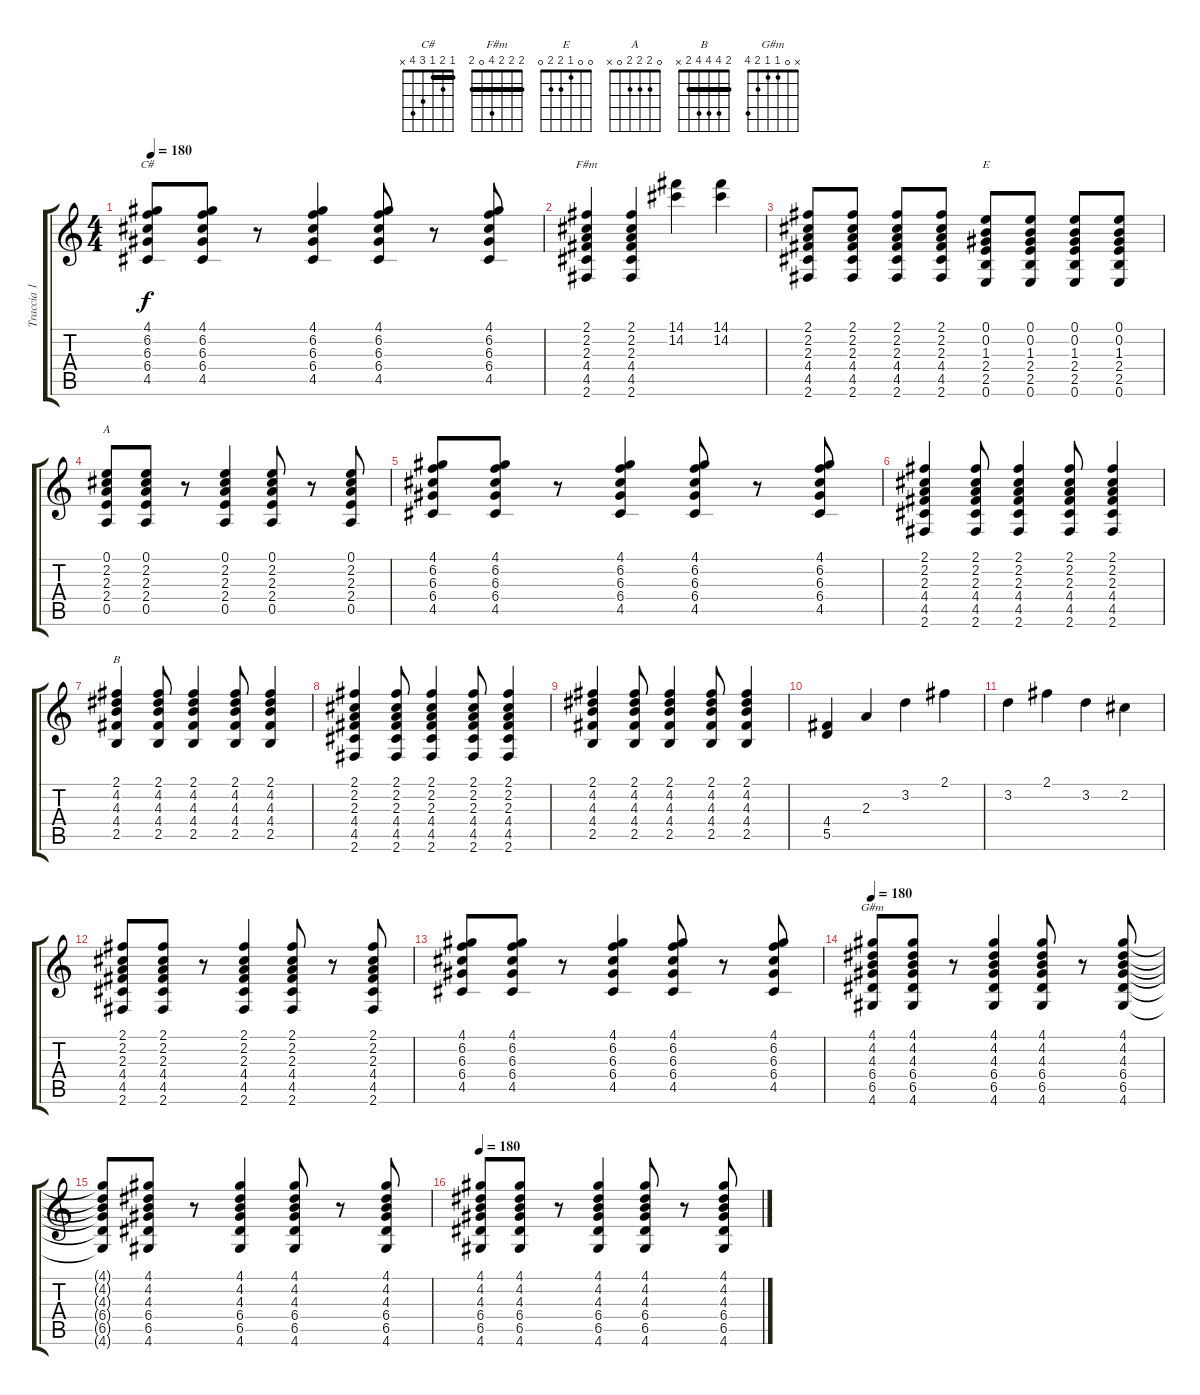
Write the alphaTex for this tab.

\track ("Traccia 1" "Traccia 1") {instrument distortionguitar}
\staff {score tabs}
\tuning (E4 B3 G3 D3 A2 E2) {hide}
\chord ("C#" 1 2 1 3 4 x) {barre 1}
\chord ("F#m" 2 2 2 4 0 2) {barre 2}
\chord ("E" 0 0 1 2 2 0)
\chord ("A" 0 2 2 2 0 x)
\chord ("B" 2 4 4 4 2 x) {barre 2}
\chord ("G#m" x 0 1 1 2 4)
\ts (4 4)
\tempo 180
\clef g2
\ks c
(4.1 6.2 6.3 6.4 4.5).8{ch "C#" dy f} (4.1 6.2 6.3 6.4 4.5).8 r.8 (4.1 6.2 6.3 6.4 4.5).4 (4.1 6.2 6.3 6.4 4.5).8 r.8 (4.1 6.2 6.3 6.4 4.5).8 |
(2.1 2.2 2.3 4.4 4.5 2.6).4{ch "F#m"} (2.1 2.2 2.3 4.4 4.5 2.6).4 (14.1 14.2).4 (14.1 14.2).4 |
(2.1 2.2 2.3 4.4 4.5 2.6).8 (2.1 2.2 2.3 4.4 4.5 2.6).8 (2.1 2.2 2.3 4.4 4.5 2.6).8 (2.1 2.2 2.3 4.4 4.5 2.6).8 (0.1 0.2 1.3 2.4 2.5 0.6).8{ch "E"} (0.1 0.2 1.3 2.4 2.5 0.6).8 (0.1 0.2 1.3 2.4 2.5 0.6).8 (0.1 0.2 1.3 2.4 2.5 0.6).8 |
(0.1 2.2 2.3 2.4 0.5).8{ch "A"} (0.1 2.2 2.3 2.4 0.5).8 r.8 (0.1 2.2 2.3 2.4 0.5).4 (0.1 2.2 2.3 2.4 0.5).8 r.8 (0.1 2.2 2.3 2.4 0.5).8 |
(4.1 6.2 6.3 6.4 4.5).8 (4.1 6.2 6.3 6.4 4.5).8 r.8 (4.1 6.2 6.3 6.4 4.5).4 (4.1 6.2 6.3 6.4 4.5).8 r.8 (4.1 6.2 6.3 6.4 4.5).8 |
(2.1 2.2 2.3 4.4 4.5 2.6).4 (2.1 2.2 2.3 4.4 4.5 2.6).8 (2.1 2.2 2.3 4.4 4.5 2.6).4 (2.1 2.2 2.3 4.4 4.5 2.6).8 (2.1 2.2 2.3 4.4 4.5 2.6).4 |
(2.1 4.2 4.3 4.4 2.5).4{ch "B"} (2.1 4.2 4.3 4.4 2.5).8 (2.1 4.2 4.3 4.4 2.5).4 (2.1 4.2 4.3 4.4 2.5).8 (2.1 4.2 4.3 4.4 2.5).4 |
(2.1 2.2 2.3 4.4 4.5 2.6).4 (2.1 2.2 2.3 4.4 4.5 2.6).8 (2.1 2.2 2.3 4.4 4.5 2.6).4 (2.1 2.2 2.3 4.4 4.5 2.6).8 (2.1 2.2 2.3 4.4 4.5 2.6).4 |
(2.1 4.2 4.3 4.4 2.5).4 (2.1 4.2 4.3 4.4 2.5).8 (2.1 4.2 4.3 4.4 2.5).4 (2.1 4.2 4.3 4.4 2.5).8 (2.1 4.2 4.3 4.4 2.5).4 |
(4.4 5.5).4{volume 16} 2.3.4 3.2.4 2.1.4 |
3.2.4 2.1.4 3.2.4 2.2.4 |
(2.1 2.2 2.3 4.4 4.5 2.6).8{volume 11} (2.1 2.2 2.3 4.4 4.5 2.6).8 r.8 (2.1 2.2 2.3 4.4 4.5 2.6).4 (2.1 2.2 2.3 4.4 4.5 2.6).8 r.8 (2.1 2.2 2.3 4.4 4.5 2.6).8 |
(4.1 6.2 6.3 6.4 4.5).8 (4.1 6.2 6.3 6.4 4.5).8 r.8 (4.1 6.2 6.3 6.4 4.5).4 (4.1 6.2 6.3 6.4 4.5).8 r.8 (4.1 6.2 6.3 6.4 4.5).8 |
\tempo 180
(4.1 4.2 4.3 6.4 6.5 4.6).8{ch "G#m" instrument distortionguitar} (4.1 4.2 4.3 6.4 6.5 4.6).8 r.8 (4.1 4.2 4.3 6.4 6.5 4.6).4 (4.1 4.2 4.3 6.4 6.5 4.6).8 r.8 (4.1 4.2 4.3 6.4 6.5 4.6).8 |
(4.1{t} 4.2{t} 4.3{t} 6.4{t} 6.5{t} 4.6{t}).8 (4.1 4.2 4.3 6.4 6.5 4.6).8 r.8 (4.1 4.2 4.3 6.4 6.5 4.6).4 (4.1 4.2 4.3 6.4 6.5 4.6).8 r.8 (4.1 4.2 4.3 6.4 6.5 4.6).8 |
\tempo 180
(4.1 4.2 4.3 6.4 6.5 4.6).8{instrument distortionguitar} (4.1 4.2 4.3 6.4 6.5 4.6).8 r.8 (4.1 4.2 4.3 6.4 6.5 4.6).4 (4.1 4.2 4.3 6.4 6.5 4.6).8 r.8 (4.1 4.2 4.3 6.4 6.5 4.6).8
